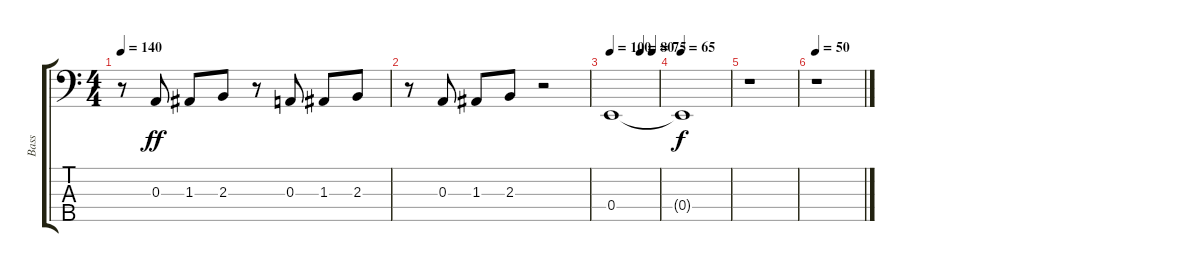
\track ("Bass" "Bass") {instrument electricbassfinger}
\staff {score tabs}
\tuning (G2 D2 A1 E1 B0) {hide}
\ts (4 4)
\tempo 140
\clef f4
\ks c
r.8{dy f} 0.3.8{dy ff} 1.3.8 2.3.8 r.8 0.3.8 1.3.8 2.3.8 |
r.8 0.3.8 1.3.8 2.3.8 r.2 |
\tempo 100
\tempo (80 0.625)
\tempo (75 0.875)
0.4.1 |
\tempo 65
0.4{t}.1{dy f} |
r.1 |
\tempo 50
r.1
